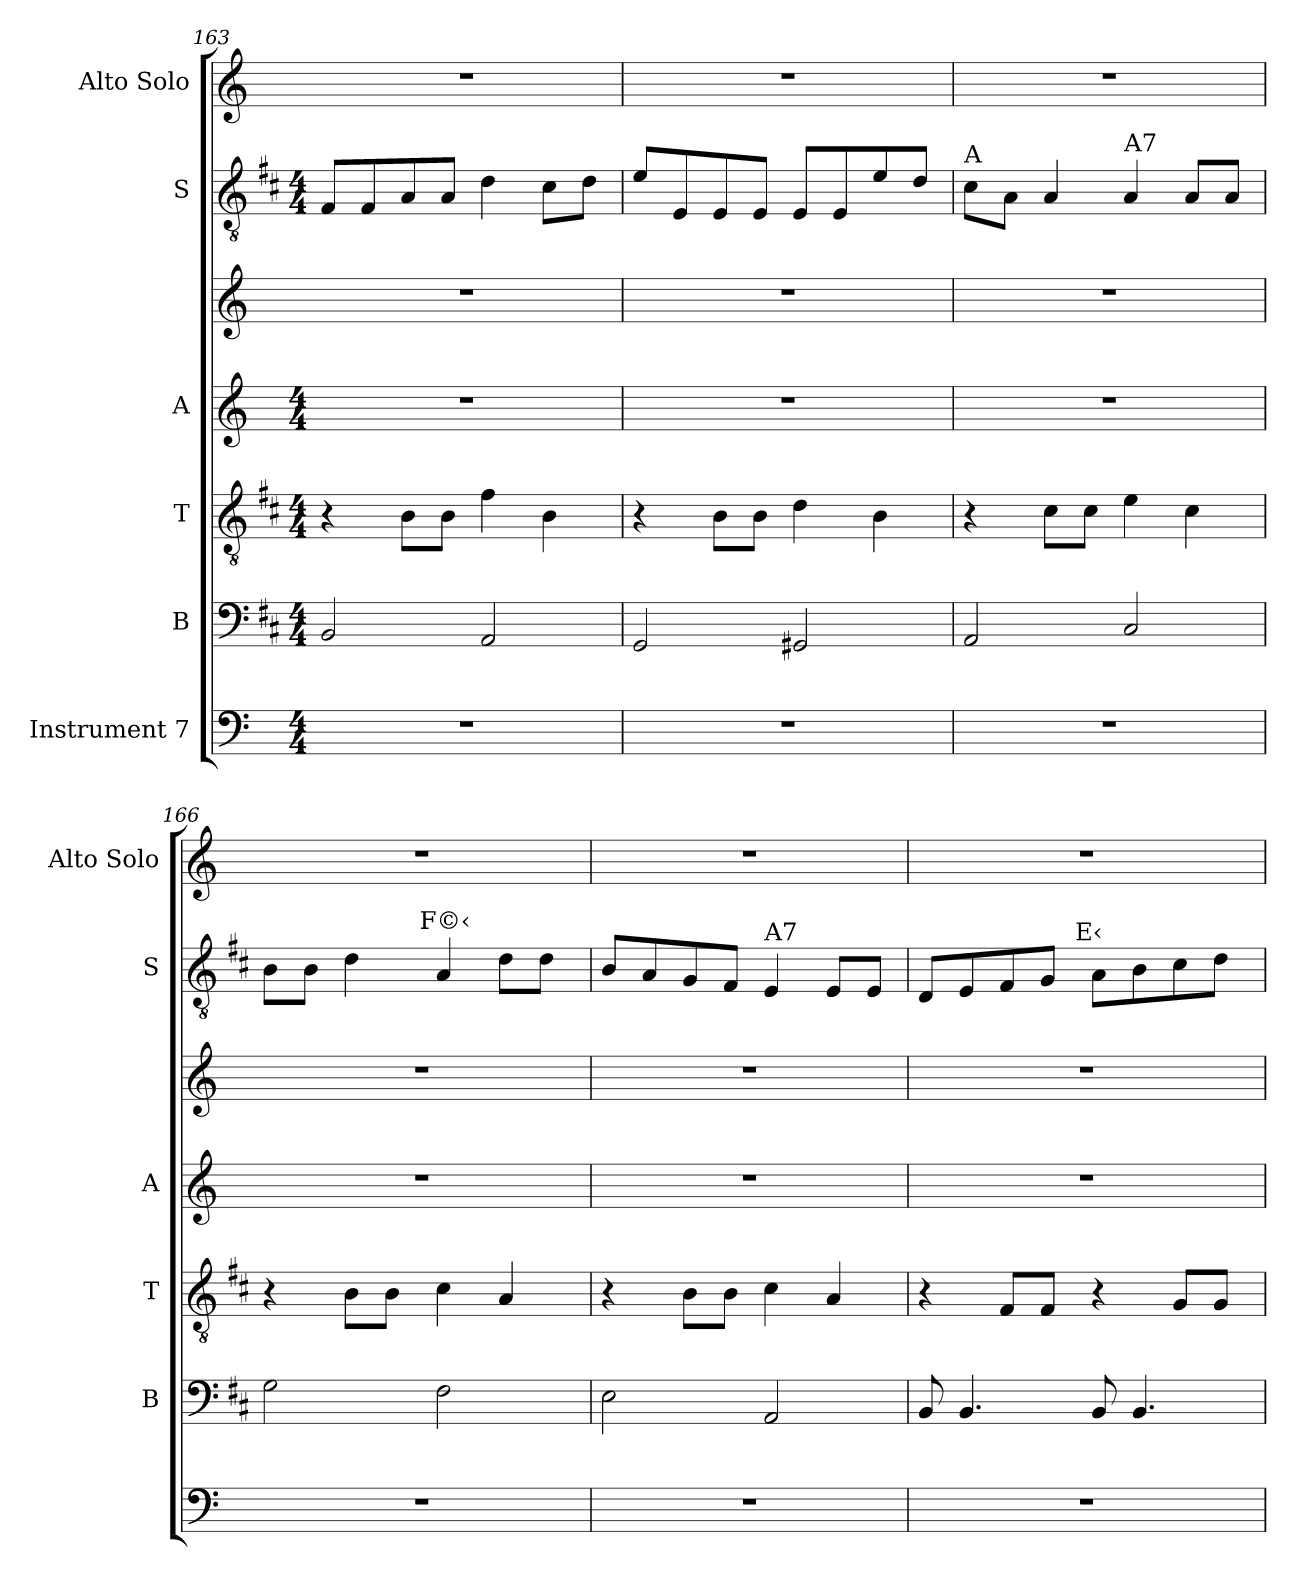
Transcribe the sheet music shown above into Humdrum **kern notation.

**kern	**kern	**kern	**kern	**kern	**kern	**kern
*part7	*part6	*part5	*part4	*part3	*part2	*part1
*staff7	*staff6	*staff5	*staff4	*staff3	*staff2	*staff1
*I"Instrument 7	*I"B	*I"T	*I"A	*	*I"S	*I"Alto Solo
*	*I'B	*I'T	*I'A	*	*I'S	*I'Alto Solo
*clefF4	*clefF4	*clefGv2	*clefG2	*clefG2	*clefGv2	*clefG2
*k[]	*k[f#c#]	*k[f#c#]	*k[]	*k[]	*k[f#c#]	*k[]
*C:	*D:	*D:	*C:	*C:	*D:	*C:
*M4/4	*M4/4	*M4/4	*M4/4	*	*M4/4	*
=163	=163	=163	=163	=163	=163	=163
1r	2BB/	4r	1r	1r	8F#/L	1r
.	.	.	.	.	8F#/	.
.	.	8B\L	.	.	8A/	.
.	.	8B\J	.	.	8A/J	.
.	2AA/	4f#\	.	.	4d\	.
.	.	4B\	.	.	8c#\L	.
.	.	.	.	.	8d\J	.
=164	=164	=164	=164	=164	=164	=164
1r	2GG/	4r	1r	1r	8e/L	1r
.	.	.	.	.	8E/	.
.	.	8B\L	.	.	8E/	.
.	.	8B\J	.	.	8E/J	.
.	2GG#X/	4d\	.	.	8E/L	.
.	.	.	.	.	8E/	.
.	.	4B\	.	.	8e/	.
.	.	.	.	.	8d/J	.
!!LO:LB:g=z
=165	=165	=165	=165	=165	=165	=165
!	!	!	!	!	!LO:TX:a:t=A	!
1r	2AA/	4r	1r	1r	8c#\L	1r
.	.	.	.	.	8A\J	.
.	.	8c#\L	.	.	4A/	.
.	.	8c#\J	.	.	.	.
!	!	!	!	!	!LO:TX:a:t=A7	!
.	2C#/	4e\	.	.	4A/	.
.	.	4c#\	.	.	8A/L	.
.	.	.	.	.	8A/J	.
=166	=166	=166	=166	=166	=166	=166
!	!	!	!	!	!LO:TX:a:t=G	!
*	*	*	*	*	*^	*
1r	2G\	4r	1r	1r	8B\L	4...ryy	1r
.	.	.	.	.	8B\J	.	.
.	.	8B\L	.	.	4d\	.	.
.	.	8B\J	.	.	.	.	.
!	!	!	!	!	!	!LO:TX:a:t=F©‹	!
.	.	.	.	.	.	2ryy	.
.	2F#\	4c#\	.	.	4A/	.	.
.	.	4A/	.	.	8d\L	.	.
.	.	.	.	.	8d\J	.	.
.	.	.	.	.	.	32ryy	.
=167	=167	=167	=167	=167	=167	=167	=167
!	!	!	!	!	!LO:TX:a:t=E‹	!	!
*	*	*	*	*	*v	*v	*
1r	2E\	4r	1r	1r	8B/L	1r
.	.	.	.	.	8A/	.
.	.	8B\L	.	.	8G/	.
.	.	8B\J	.	.	8F#/J	.
!	!	!	!	!	!LO:TX:a:t=A7	!
.	2AA/	4c#\	.	.	4E/	.
.	.	4A/	.	.	8E/L	.
.	.	.	.	.	8E/J	.
!!LO:LB:g=z
=168	=168	=168	=168	=168	=168	=168
!	!	!	!	!	!LO:TX:a:t=B‹	!
*	*	*	*	*	*^	*
1r	8BB/	4r	1r	1r	8D/L	4...ryy	1r
.	4.BB/	.	.	.	8E/	.	.
.	.	8F#/L	.	.	8F#/	.	.
.	.	8F#/J	.	.	8G/J	.	.
!	!	!	!	!	!	!LO:TX:a:t=E‹	!
.	.	.	.	.	.	2ryy	.
.	8BB/	4r	.	.	8A\L	.	.
.	4.BB/	.	.	.	8B\	.	.
.	.	8G/L	.	.	8c#\	.	.
.	.	8G/J	.	.	8d\J	.	.
.	.	.	.	.	.	32ryy	.
*	*	*	*	*	*v	*v	*
=	=	=	=	=	=	=
*-	*-	*-	*-	*-	*-	*-
